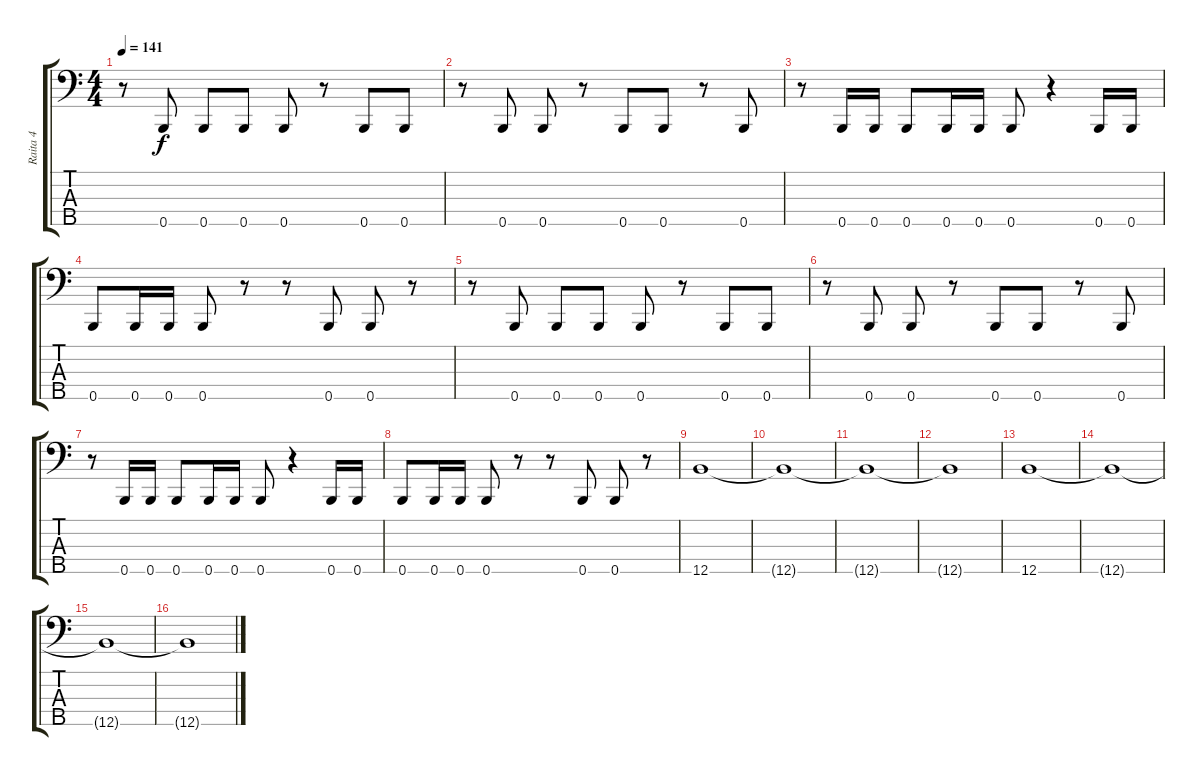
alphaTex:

\track ("Raita 4" "Raita 4") {instrument electricbassfinger}
\staff {score tabs}
\tuning (A2 E2 B1 Gb1 B0) {hide}
\ts (4 4)
\tempo 141
\clef f4
\ks c
r.8{dy f} 0.5.8 0.5.8 0.5.8 0.5.8 r.8 0.5.8 0.5.8 |
r.8 0.5.8 0.5.8 r.8 0.5.8 0.5.8 r.8 0.5.8 |
r.8 0.5.16 0.5.16 0.5.8 0.5.16 0.5.16 0.5.8 r.4 0.5.16 0.5.16 |
0.5.8 0.5.16 0.5.16 0.5.8 r.8 r.8 0.5.8 0.5.8 r.8 |
r.8 0.5.8 0.5.8 0.5.8 0.5.8 r.8 0.5.8 0.5.8 |
r.8 0.5.8 0.5.8 r.8 0.5.8 0.5.8 r.8 0.5.8 |
r.8 0.5.16 0.5.16 0.5.8 0.5.16 0.5.16 0.5.8 r.4 0.5.16 0.5.16 |
0.5.8 0.5.16 0.5.16 0.5.8 r.8 r.8 0.5.8 0.5.8 r.8 |
12.5.1 |
12.5{t}.1 |
12.5{t}.1 |
12.5{t}.1 |
12.5.1 |
12.5{t}.1 |
12.5{t}.1 |
12.5{t}.1
